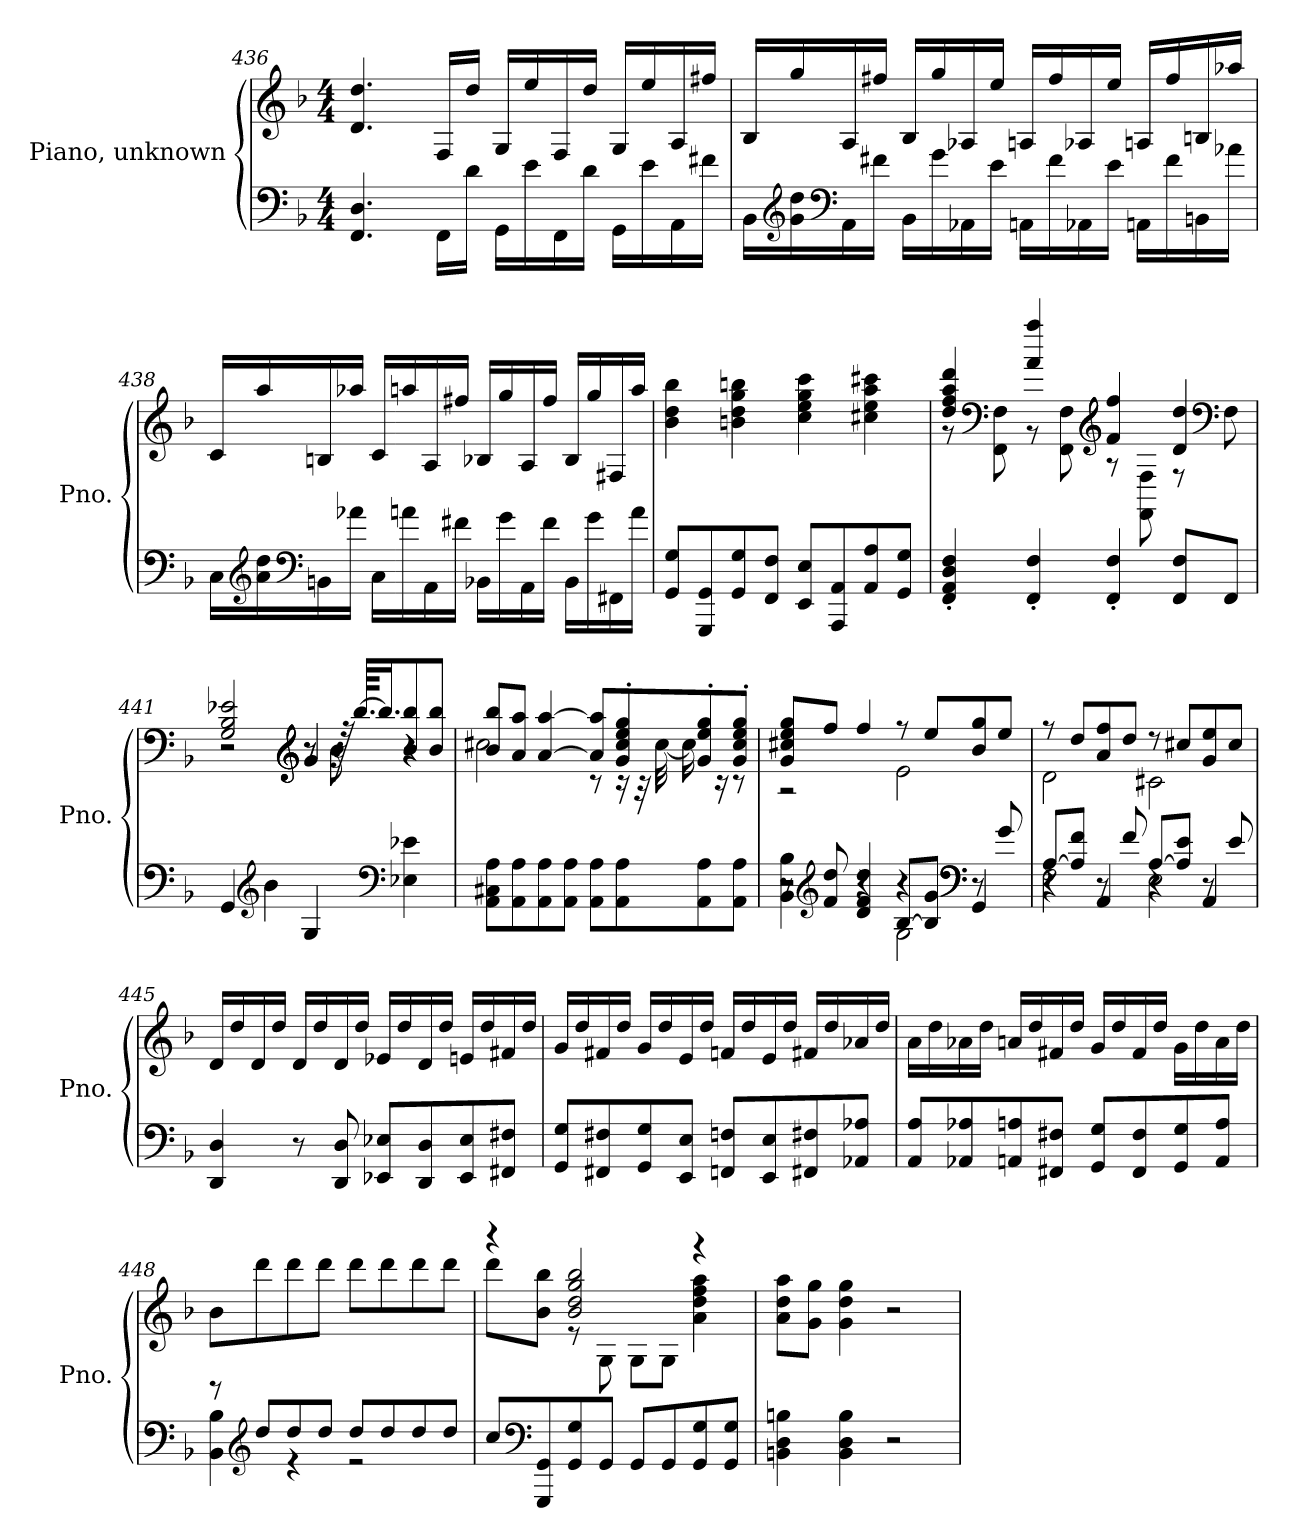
**kern	**kern
*part1	*part1
*staff2	*staff1
*I"Piano, unknown	*
*I'Pno.	*
!!LO:LB:g=z
*clefF4	*clefG2
*k[b-]	*k[b-]
*M4/4	*M4/4
=436	=436
4.FF/ 4.D/	4.d/ 4.dd/
16FF\LL	16F/LL
16d\JJ	16dd/JJ
16GG\LL	16G/LL
16e\	16ee/
16FF\	16F/
16d\JJ	16dd/JJ
16GG\LL	16G/LL
16e\	16ee/
16AA\	16A/
16f#X\JJ	16ff#X/JJ
=437	=437
16BB-\LL	16B-/LL
*clefG2	*
16g\ 16dd\	16gg/
*clefF4	*
16AA\	16A/
16f#X\JJ	16ff#X/JJ
16BB-\LL	16B-/LL
16g\	16gg/
16AA-X\	16A-X/
16e\JJ	16ee/JJ
16AAn\LL	16An/LL
16f#\	16ff#/
16AA-X\	16A-X/
16e\JJ	16ee/JJ
16AAn\LL	16An/LL
16f#\	16ff#/
16BBn\	16Bn/
16a-X\JJ	16aa-X/JJ
!!LO:PB:g=z
=438	=438
16C\LL	16c/LL
*clefG2	*
16a\ 16dd\	16aa/
*clefF4	*
16BBn\	16Bn/
16a-X\JJ	16aa-X/JJ
16C\LL	16c/LL
16an\	16aan/
16AA\	16A/
16f#X\JJ	16ff#X/JJ
16BB-X\LL	16B-X/LL
16g\	16gg/
16AA\	16A/
16f#\JJ	16ff#/JJ
16BB-\LL	16B-/LL
16g\	16gg/
16FF#X\	16F#X/
16a\JJ	16aa/JJ
=439	=439
8GG/ 8G/L	4b-\ 4dd\ 4bb-\
8GGG/ 8GG/	.
8GG/ 8G/	4bn\ 4dd\ 4gg\ 4bbn\
8FF/ 8F/J	.
8EE/ 8E/L	4cc\ 4ee\ 4gg\ 4ccc\
8AAA/ 8AA/	.
8AA/ 8A/	4cc#X\ 4ee\ 4aa\ 4ccc#X\
8GG/ 8G/J	.
!!LO:LB:g=z
=440	=440
*	*^
4FF/' 4AA/' 4D/' 4F/'	4dd/ 4ff/ 4aa/ 4ddd/	8r
*	*clefF4	*
.	.	8FF\ 8F\
4FF/' 4F/'	4a/ 4aa/	8r
.	.	8FF\ 8F\
*	*clefG2	*
4FF/' 4F/'	4f/ 4ff/	8r
.	.	8FF\ 8F\
8FF/ 8F/L	4d/ 4dd/	8r
*	*clefF4	*
8FF/J	.	8F\
=441	=441	=441
*	*	*^
4GG/	2G/ 2B-/ 2e-X/	2r	2r
*clefG2	*	*	*
4b-\	.	.	.
*	*clefG2	*	*
4G/	8r	8r	4g/
.	128r	8b-\	.
.	[64.bb-/KKLL	.	.
.	16.bb-/J]	.	.
*clefF4	*	*	*
4E-X\ 4e-X\	8b-/ 8bb-/	4r	4r
.	8b-/ 8bb-/J	.	.
*	*	*v	*v
=442	=442	=442
8AA\ 8C#X\ 8A\L	8b-/ 8bb-/L	2cc#X\
8AA\ 8A\	8a/ 8aa/J	.
8AA\ 8A\	[4a/ [4aa/	.
8AA\ 8A\J	.	.
8AA\ 8A\L	8a/] 8aa/]L	8r
8AA\ 8A\	8g/' 8cc#/' 8ee/' 8gg/'	16r
.	.	32r
.	.	[32cc#\
8AA\ 8A\	8g/' 8ee/' 8gg/'	16cc#\]
.	.	16r
8AA\ 8A\J	8g/' 8cc#/' 8ee/' 8gg/'J	8r
!!LO:LB:g=z	!!
=443	=443	=443
*^	*	*
*	*^	*	*
8r	4BB-\ 4B-\	2r	8g/ 8cc#X/ 8ee/ 8gg/L	2r
*clefG2	*	*	*	*
8f/ 8dd/	.	.	8ff/J	.
4d/ 4f/ 4dd/	4r	.	4ff/	.
[8B-/L	2G\	4r	8r	2e\
8B-/] 8g/J	.	.	8ee/L	.
*clefF4	*	*	*	*
8r	.	4GG/	8b-/ 8gg/	.
8g/	.	.	8ee/J	.
=444	=444	=444	=444	=444
[8A/L	2F\	4r	8r	2d\
8A/] 8f/J	.	.	8dd/L	.
8r	.	4AA/	8a/ 8ff/	.
8f/	.	.	8dd/J	.
[8A/L	2E\	4r	8r	2c#X\
8A/] 8e/J	.	.	8cc#X/L	.
8r	.	4AA/	8g/ 8ee/	.
8e/	.	.	8cc#/J	.
*v	*v	*v	*	*
*	*v	*v
=445	=445
4DD/ 4D/	16d/LL
.	16dd/
.	16d/
.	16dd/JJ
8r	16d/LL
.	16dd/
8DD/ 8D/	16d/
.	16dd/JJ
8EE-X/ 8E-X/L	16e-X/LL
.	16dd/
8DD/ 8D/	16d/
.	16dd/JJ
8EE-/ 8E-/	16en/LL
.	16dd/
8FF#X/ 8F#X/J	16f#X/
.	16dd/JJ
!!LO:LB:g=z
=446	=446
8GG/ 8G/L	16g/LL
.	16dd/
8FF#X/ 8F#X/	16f#X/
.	16dd/JJ
8GG/ 8G/	16g/LL
.	16dd/
8EE/ 8E/J	16e/
.	16dd/JJ
8FFn/ 8Fn/L	16fn/LL
.	16dd/
8EE/ 8E/	16e/
.	16dd/JJ
8FF#X/ 8F#X/	16f#X/LL
.	16dd/
8AA-X/ 8A-X/J	16a-X/
.	16dd/JJ
=447	=447
8AA/ 8A/L	16a\LL
.	16dd\
8AA-X/ 8A-X/	16a-X\
.	16dd\JJ
8AAn/ 8An/	16an/LL
.	16dd/
8FF#X/ 8F#X/J	16f#X/
.	16dd/JJ
8GG/ 8G/L	16g/LL
.	16dd/
8FF#/ 8F#/	16f#/
.	16dd/JJ
8GG/ 8G/	16g\LL
.	16dd\
8AA/ 8A/J	16a\
.	16dd\JJ
!!LO:LB:g=z
=448	=448
*^	*
8r	4BB-\ 4B-\	8b-\L
*clefG2	*	*
8dd/L	.	8ddd\
8dd/	4r	8ddd\
8dd/J	.	8ddd\J
8dd/L	2r	8ddd\L
8dd/	.	8ddd\
8dd/	.	8ddd\
8dd/J	.	8ddd\J
*v	*v	*
=449	=449
*	*^
8cc/L	4r	8ddd\L
*clefF4	*	*
8GGG/ 8GG/	.	8b-\ 8bb-\J
8GG/ 8G/	2b-/ 2dd/ 2gg/ 2bb-/	8r
8GG/J	.	8G\
8GG/L	.	8G\L
8GG/	.	8G\J
8GG/ 8G/	4r	4a\ 4dd\ 4ff\ 4aa\
8GG/ 8G/J	.	.
*	*v	*v
=450	=450
4BBn\ 4D\ 4Bn\	8a\ 8dd\ 8aa\L
.	8g\ 8gg\J
4BB\ 4D\ 4B\	4g\ 4dd\ 4gg\
2r	2r
=	=
*-	*-
